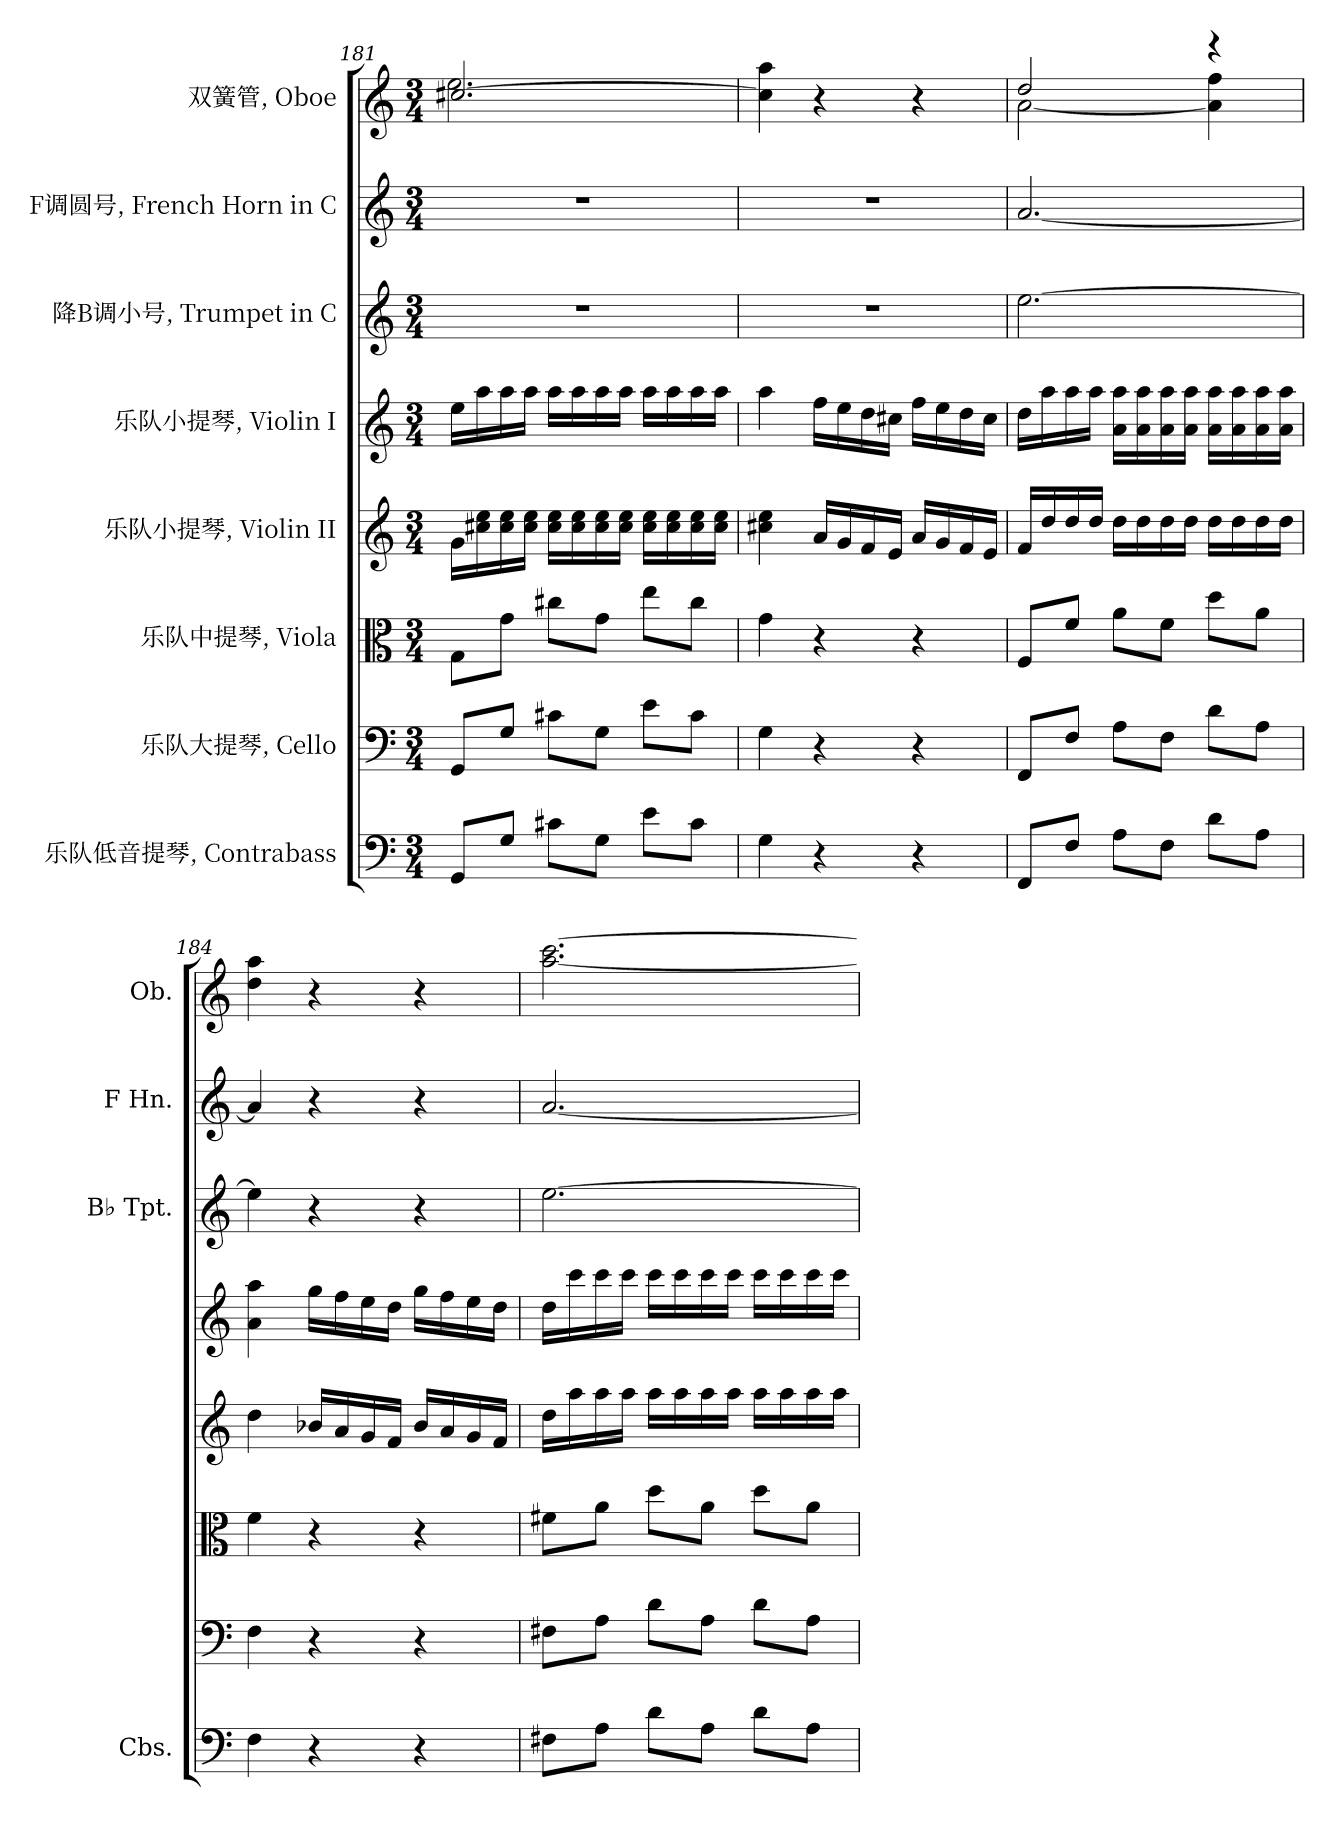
**kern	**kern	**kern	**kern	**kern	**kern	**kern	**kern
*part8	*part7	*part6	*part5	*part4	*part3	*part2	*part1
*staff8	*staff7	*staff6	*staff5	*staff4	*staff3	*staff2	*staff1
*I"乐队低音提琴, Contrabass	*I"乐队大提琴, Cello	*I"乐队中提琴, Viola	*I"乐队小提琴, Violin II	*I"乐队小提琴, Violin I	*I"降B调小号, Trumpet in C	*I"F调圆号, French Horn in C	*I"双簧管, Oboe
*I'Cbs.	*	*	*	*	*I'B♭ Tpt.	*I'F Hn.	*I'Ob.
!!LO:PB:g=z
*clefF4	*clefF4	*clefC3	*clefG2	*clefG2	*clefG2	*clefG2	*clefG2
*ITrd7c12	*	*	*	*	*ITrd1c2	*ITrd4c7	*
*k[]	*k[]	*k[]	*k[]	*k[]	*k[b-e-]	*k[b-]	*k[]
*M3/4	*M3/4	*M3/4	*M3/4	*M3/4	*M3/4	*M3/4	*M3/4
=181	=181	=181	=181	=181	=181	=181	=181
*	*	*	*	*	*	*	*^
8GGG/L	8GG/L	8G\L	16g\LL	16ee\LL	2.r	2.r	[2.cc#X/	2.ee\
.	.	.	16cc#X\ 16ee\	16aa\	.	.	.	.
8GG/J	8G/J	8g\J	16cc#\ 16ee\	16aa\	.	.	.	.
.	.	.	16cc#\ 16ee\JJ	16aa\JJ	.	.	.	.
8C#X\L	8c#X\L	8cc#X\L	16cc#\ 16ee\LL	16aa\LL	.	.	.	.
.	.	.	16cc#\ 16ee\	16aa\	.	.	.	.
8GG\J	8G\J	8g\J	16cc#\ 16ee\	16aa\	.	.	.	.
.	.	.	16cc#\ 16ee\JJ	16aa\JJ	.	.	.	.
8E\L	8e\L	8ee\L	16cc#\ 16ee\LL	16aa\LL	.	.	.	.
.	.	.	16cc#\ 16ee\	16aa\	.	.	.	.
8C#\J	8c#\J	8cc#\J	16cc#\ 16ee\	16aa\	.	.	.	.
.	.	.	16cc#\ 16ee\JJ	16aa\JJ	.	.	.	.
*	*	*	*	*	*	*	*v	*v
=182	=182	=182	=182	=182	=182	=182	=182
4GG\	4G\	4g\	4cc#X\ 4ee\	4aa\	2.r	2.r	4cc#\] 4aa\
4r	4r	4r	16a/LL	16ff\LL	.	.	4r
.	.	.	16g/	16ee\	.	.	.
.	.	.	16f/	16dd\	.	.	.
.	.	.	16e/JJ	16cc#X\JJ	.	.	.
4r	4r	4r	16a/LL	16ff\LL	.	.	4r
.	.	.	16g/	16ee\	.	.	.
.	.	.	16f/	16dd\	.	.	.
.	.	.	16e/JJ	16cc#\JJ	.	.	.
!!LO:PB:g=z
=183	=183	=183	=183	=183	=183	=183	=183
*	*	*	*	*	*	*	*^
8FFF/L	8FF/L	8F/L	16f/LL	16dd\LL	[2.dd\	[2.d/	2dd/	[2a\
.	.	.	16dd/	16aa\	.	.	.	.
8FF/J	8F/J	8f/J	16dd/	16aa\	.	.	.	.
.	.	.	16dd/JJ	16aa\JJ	.	.	.	.
8AA\L	8A\L	8a\L	16dd\LL	16a\ 16aa\LL	.	.	.	.
.	.	.	16dd\	16a\ 16aa\	.	.	.	.
8FF\J	8F\J	8f\J	16dd\	16a\ 16aa\	.	.	.	.
.	.	.	16dd\JJ	16a\ 16aa\JJ	.	.	.	.
8D\L	8d\L	8dd\L	16dd\LL	16a\ 16aa\LL	.	.	4r	4a\] 4ff\
.	.	.	16dd\	16a\ 16aa\	.	.	.	.
8AA\J	8A\J	8a\J	16dd\	16a\ 16aa\	.	.	.	.
.	.	.	16dd\JJ	16a\ 16aa\JJ	.	.	.	.
*	*	*	*	*	*	*	*v	*v
=184	=184	=184	=184	=184	=184	=184	=184
4FF\	4F\	4f\	4dd\	4a\ 4aa\	4dd\]	4d/]	4dd\ 4aa\
4r	4r	4r	16b-X/LL	16gg\LL	4r	4r	4r
.	.	.	16a/	16ff\	.	.	.
.	.	.	16g/	16ee\	.	.	.
.	.	.	16f/JJ	16dd\JJ	.	.	.
4r	4r	4r	16b-/LL	16gg\LL	4r	4r	4r
.	.	.	16a/	16ff\	.	.	.
.	.	.	16g/	16ee\	.	.	.
.	.	.	16f/JJ	16dd\JJ	.	.	.
=185	=185	=185	=185	=185	=185	=185	=185
8FF#X\L	8F#X\L	8f#X\L	16dd\LL	16dd\LL	[2.dd\	[2.d/	[2.aa\ [2.ccc\
.	.	.	16aa\	16ccc\	.	.	.
8AA\J	8A\J	8a\J	16aa\	16ccc\	.	.	.
.	.	.	16aa\JJ	16ccc\JJ	.	.	.
8D\L	8d\L	8dd\L	16aa\LL	16ccc\LL	.	.	.
.	.	.	16aa\	16ccc\	.	.	.
8AA\J	8A\J	8a\J	16aa\	16ccc\	.	.	.
.	.	.	16aa\JJ	16ccc\JJ	.	.	.
8D\L	8d\L	8dd\L	16aa\LL	16ccc\LL	.	.	.
.	.	.	16aa\	16ccc\	.	.	.
8AA\J	8A\J	8a\J	16aa\	16ccc\	.	.	.
.	.	.	16aa\JJ	16ccc\JJ	.	.	.
=	=	=	=	=	=	=	=
*-	*-	*-	*-	*-	*-	*-	*-
